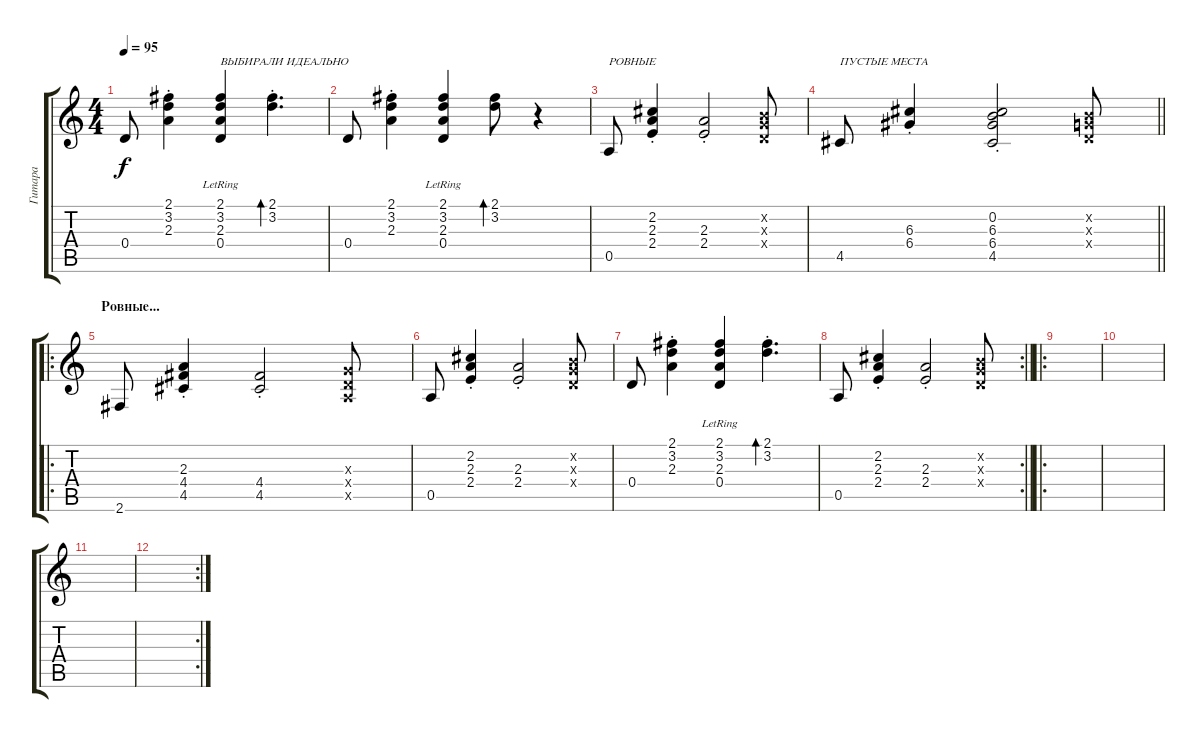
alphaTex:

\track ("Гитара" "Гитара") {instrument acousticguitarsteel}
\staff {score tabs}
\tuning (E4 B3 G3 D3 A2 E2) {hide}
\ts (4 4)
\tempo 95
\clef g2
\ks c
0.4.8{dy f} (2.1{st} 3.2{st} 2.3{st}).4 (2.1 3.2{lr} 2.3{lr} 0.4{lr}).4{txt "ВЫБИРАЛИ ИДЕАЛЬНО "} (2.1{st} 3.2{st}).4{d bd 60} |
0.4.8 (2.1{st} 3.2{st} 2.3{st}).4 (2.1{lr} 3.2{lr} 2.3{lr} 0.4{lr}).4 (2.1 3.2).8{bd 60} r.4 |
0.5.8{txt "РОВНЫЕ"} (2.2{st} 2.3{st} 2.4{st}).4 (2.3{st} 2.4{st}).2 (0.2{x} 0.3{x} 0.4{x}).8 |
\barLineRight lightlight
4.5.8{txt "ПУСТЫЕ МЕСТА"} (6.3{st} 6.4{st}).4 (0.2{st} 6.3{st} 6.4{st} 4.5{st}).2 (0.2{x} 0.3{x} 0.4{x}).8 |
\ro
\section ("" "Ровные...")
2.6.8 (2.3{st} 4.4{st} 4.5{st}).4 (4.4{st} 4.5{st}).2 (0.3{x} 0.4{x} 0.5{x}).8 |
0.5.8 (2.2{st} 2.3{st} 2.4{st}).4 (2.3{st} 2.4{st}).2 (0.2{x} 0.3{x} 0.4{x}).8 |
0.4.8 (2.1{st} 3.2{st} 2.3{st}).4 (2.1 3.2{lr} 2.3{lr} 0.4{lr}).4 (2.1{st} 3.2{st}).4{d bd 60} |
\rc 2
\barLineRight lightlight
0.5.8 (2.2{st} 2.3{st} 2.4{st}).4 (2.3{st} 2.4{st}).2 (0.2{x} 0.3{x} 0.4{x}).8 |
\ro
|
|
|
\rc 2
